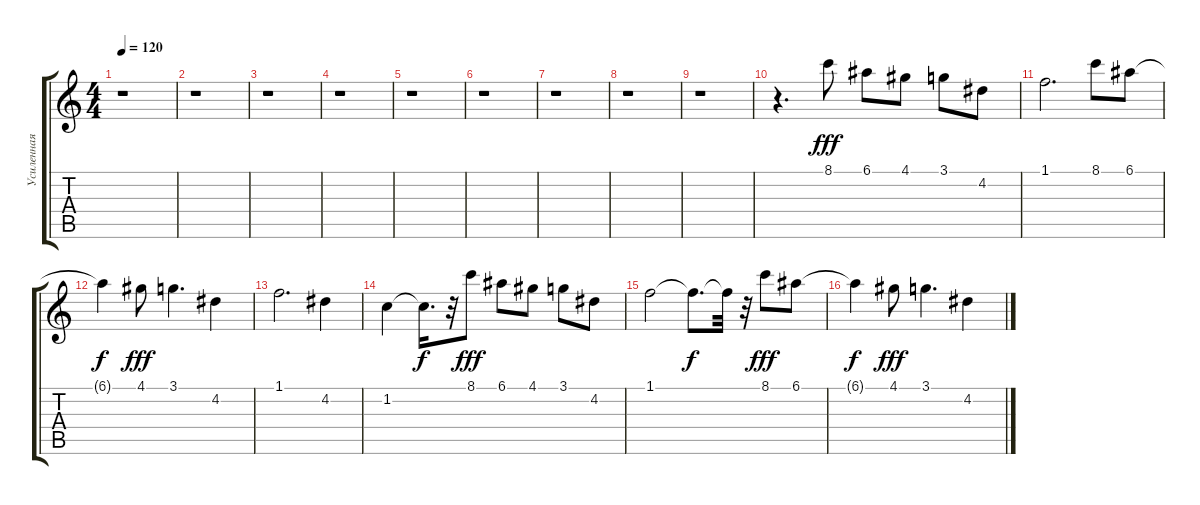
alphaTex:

\track ("Усиленная Гитара" "Усиленная ") {instrument overdrivenguitar}
\staff {score tabs}
\tuning (E4 B3 G3 D3 A2 E2) {hide}
\ts (4 4)
\tempo 120
\clef g2
\ks c
r.1{dy f} |
r.1 |
r.1 |
r.1 |
r.1 |
r.1 |
r.1 |
r.1 |
r.1 |
r.4{d} 8.1.8{dy fff} 6.1.8 4.1.8 3.1.8 4.2.8 |
1.1.2{d} 8.1.8 6.1.8 |
6.1{t}.4{dy f} 4.1.8{dy fff} 3.1.4{d} 4.2.4 |
1.1.2{d} 4.2.4 |
1.2.4 1.2{t}.16{d dy f} r.32 8.1.8{dy fff} 6.1.8 4.1.8 3.1.8 4.2.8 |
1.1.2 1.1{t}.8{d dy f} 1.1{t}.32 r.32 8.1.8{dy fff} 6.1.8 |
6.1{t}.4{dy f} 4.1.8{dy fff} 3.1.4{d} 4.2.4
